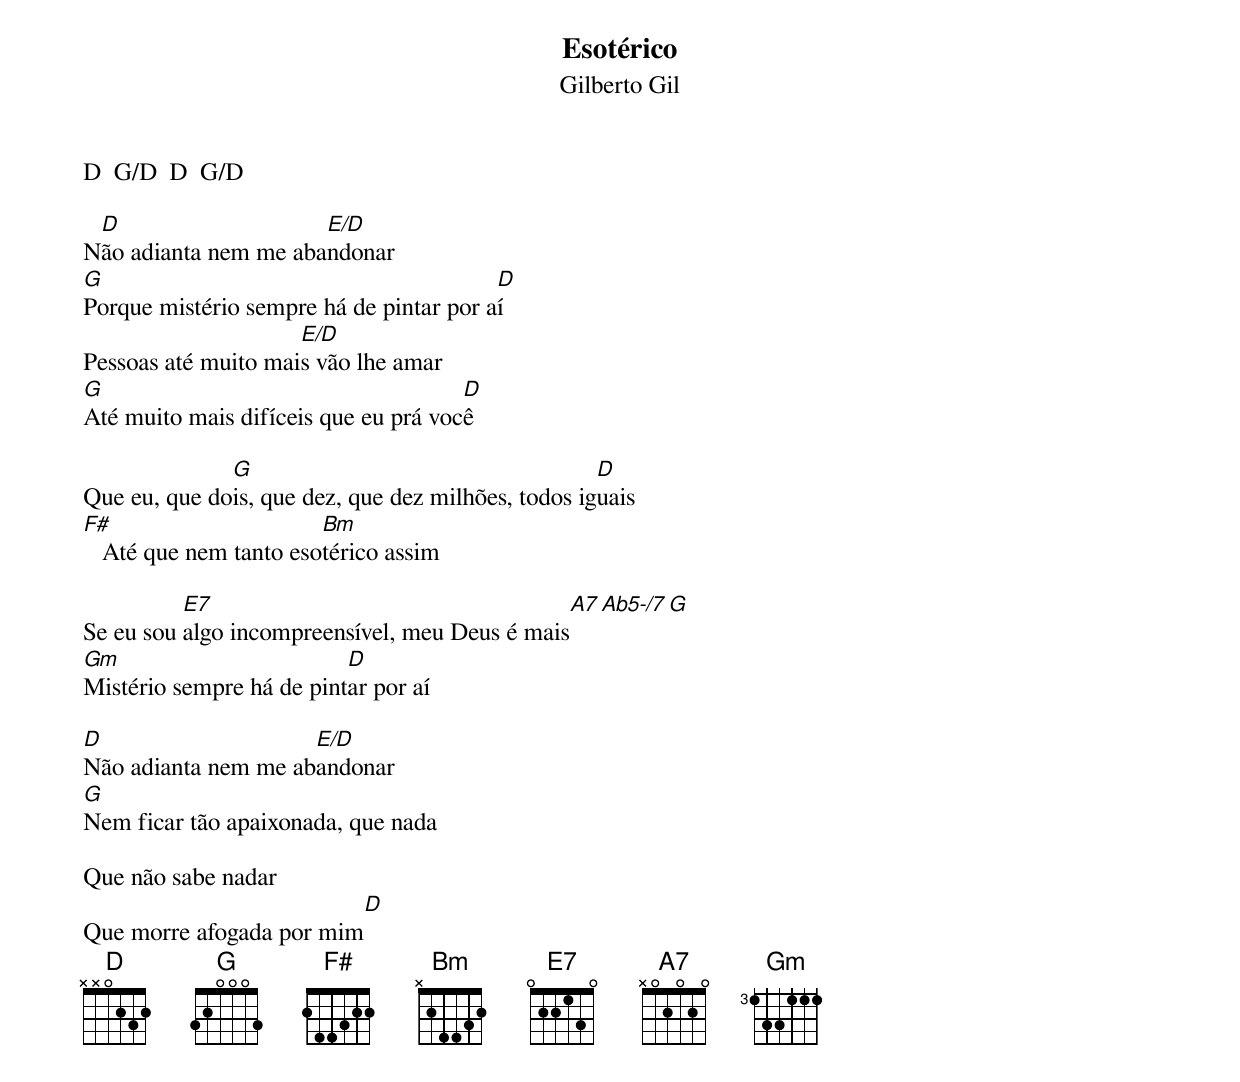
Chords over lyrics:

Esotérico
Gilberto Gil

D  G/D  D  G/D

 D                    E/D
Não adianta nem me abandonar
G                                        D
Porque mistério sempre há de pintar por aí
                     E/D
Pessoas até muito mais vão lhe amar
G                                     D
Até muito mais difíceis que eu prá você

              G                                     D
Que eu, que dois, que dez, que dez milhões, todos iguais
F#                      Bm
   Até que nem tanto esotérico assim

          E7                                    A7    Ab5-/7   G
Se eu sou algo incompreensível, meu Deus é mais
Gm                        D
Mistério sempre há de pintar por aí

D                    E/D
Não adianta nem me abandonar
G
Nem ficar tão apaixonada, que nada

Que não sabe nadar
                         D
Que morre afogada por mim
